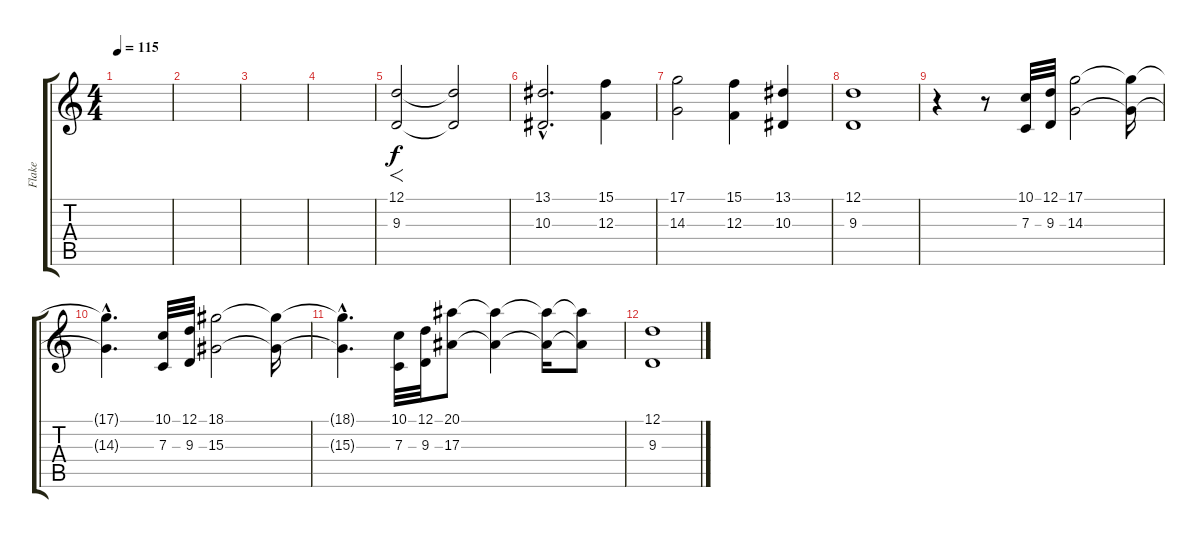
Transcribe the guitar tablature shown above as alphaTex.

\track ("Flake" "Flake") {instrument synthstrings1}
\staff {score tabs}
\tuning (D4 A3 F3 C3 G2 C2) {hide}
\ts (4 4)
\tempo 115
\clef g2
\ks c
|
|
|
|
(12.1 9.3).2{f volume 11} (12.1{t} 9.3{t}).2 |
(13.1{hac} 10.3{hac}).2{d} (15.1 12.3).4 |
(17.1 14.3).2 (15.1 12.3).4 (13.1 10.3).4 |
(12.1 9.3).1 |
r.4 r.8 (10.1 7.3).32 (12.1 9.3).32 (17.1 14.3).2 (17.1{t} 14.3{t}).16 |
(17.1{hac t} 14.3{hac t}).4{d} (10.1 7.3).32 (12.1 9.3).32 (18.1 15.3).2 (18.1{t} 15.3{t}).16 |
(18.1{hac t} 15.3{hac t}).4{d} (10.1 7.3).32 (12.1 9.3).32 (20.1 17.3).8 (20.1{t} 17.3{t}).4 (20.1{t} 17.3{t}).16 (20.1{t} 17.3{t}).8 |
(12.1 9.3).1{volume 0}
